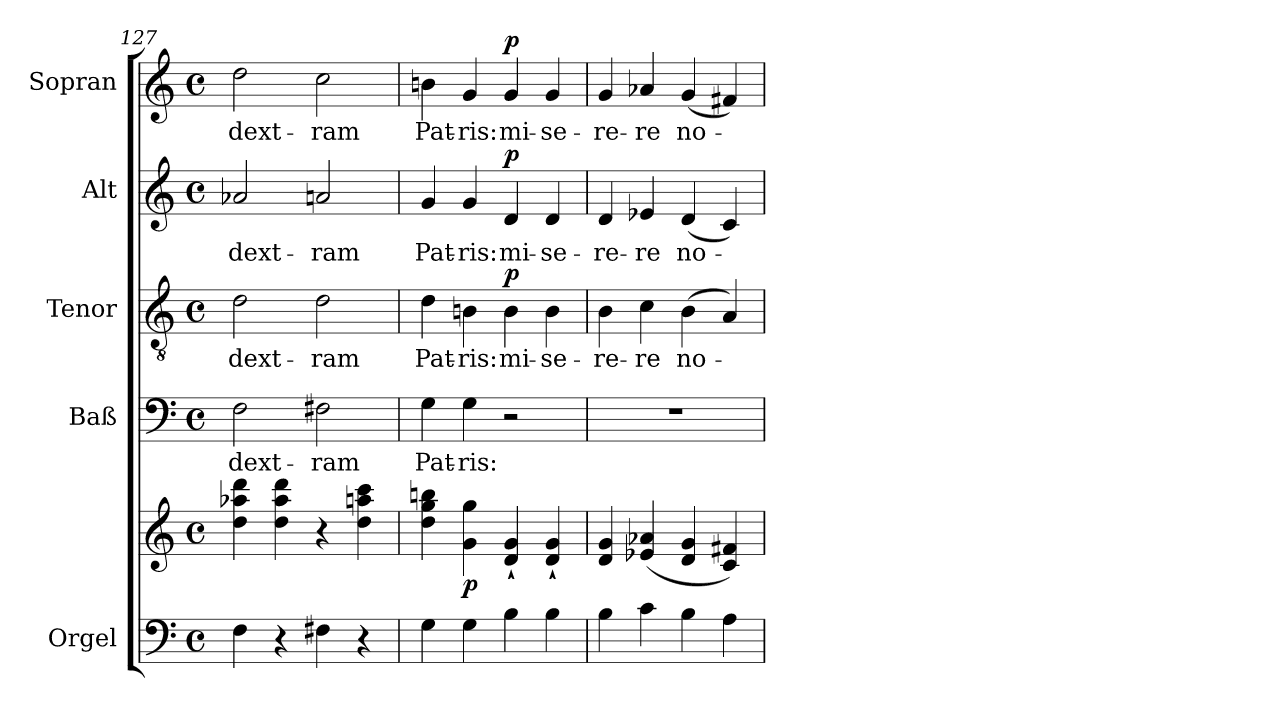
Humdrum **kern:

**kern	**kern	**dynam	**kern	**text	**kern	**text	**dynam	**kern	**text	**dynam	**kern	**text	**dynam
*part5	*part5	*part5	*part4	*part4	*part3	*part3	*part3	*part2	*part2	*part2	*part1	*part1	*part1
*staff6	*staff5	*staff5/6	*staff4	*staff4	*staff3	*staff3	*staff3	*staff2	*staff2	*staff2	*staff1	*staff1	*staff1
*I"Orgel	*	*	*I"Baß	*	*I"Tenor	*	*	*I"Alt	*	*	*I"Sopran	*	*
*clefF4	*clefG2	*	*clefF4	*	*clefGv2	*	*	*clefG2	*	*	*clefG2	*	*
*k[]	*k[]	*	*k[]	*	*k[]	*	*	*k[]	*	*	*k[]	*	*
*C:	*C:	*	*C:	*	*C:	*	*	*C:	*	*	*C:	*	*
*M4/4	*M4/4	*	*M4/4	*	*M4/4	*	*	*M4/4	*	*	*M4/4	*	*
*met(c)	*met(c)	*	*met(c)	*	*met(c)	*	*	*met(c)	*	*	*met(c)	*	*
=127	=127	=127	=127	=127	=127	=127	=127	=127	=127	=127	=127	=127	=127
!	!	!	!	!LO:LY:b	!	!LO:LY:b	!	!	!LO:LY:b	!	!	!LO:LY:b	!
4F\	4dd\ 4aa-X\ 4ddd\	.	2F\	dext-	2d\	dext-	.	2a-X/	dext-	.	2dd\	dext-	.
4r	4dd\ 4aa-\ 4ddd\	.	.	.	.	.	.	.	.	.	.	.	.
!	!	!	!	!LO:LY:b	!	!LO:LY:b	!	!	!LO:LY:b	!	!	!LO:LY:b	!
4F#X\	4r	.	2F#X\	-ram	2d\	-ram	.	2an/	-ram	.	2cc\	-ram	.
4r	4dd\ 4aan\ 4ccc\	.	.	.	.	.	.	.	.	.	.	.	.
!!LO:LB:g=z
=128	=128	=128	=128	=128	=128	=128	=128	=128	=128	=128	=128	=128	=128
!	!	!	!	!LO:LY:b	!	!LO:LY:b	!	!	!LO:LY:b	!	!	!LO:LY:b	!
4G\	4dd\ 4gg\ 4bbn\	.	4G\	Pat-	4d\	Pat-	.	4g/	Pat-	.	4bn\	Pat-	.
!	!	!LO:DY:b	!	!LO:LY:b	!	!LO:LY:b	!	!	!LO:LY:b	!	!	!LO:LY:b	!
4G\	4g\ 4gg\	p	4G\	-ris:	4Bn\	-ris:	.	4g/	-ris:	.	4g/	-ris:	.
!	!	!	!	!	!	!LO:LY:b	!LO:DY:a	!	!LO:LY:b	!LO:DY:a	!	!LO:LY:b	!LO:DY:a
4B\	4d/`> 4g/`>	.	2r	.	4B\	mi-	p	4d/	mi-	p	4g/	mi-	p
!	!	!	!	!	!	!LO:LY:b	!	!	!LO:LY:b	!	!	!LO:LY:b	!
4B\	4d/`> 4g/`>	.	.	.	4B\	-se-	.	4d/	-se-	.	4g/	-se-	.
=129	=129	=129	=129	=129	=129	=129	=129	=129	=129	=129	=129	=129	=129
!	!	!	!	!	!	!LO:LY:b	!	!	!LO:LY:b	!	!	!LO:LY:b	!
4B\	4d/ 4g/	.	1r	.	4B\	-re-	.	4d/	-re-	.	4g/	-re-	.
!	!	!	!	!	!	!LO:LY:b	!	!	!LO:LY:b	!	!	!LO:LY:b	!
4c\	(<4e-X/ 4a-X/	.	.	.	4c\	-re	.	4e-X/	-re	.	4a-X/	-re	.
!	!	!	!	!	!	!LO:LY:b	!	!	!LO:LY:b	!	!	!LO:LY:b	!
4B\	4d/ 4g/	.	.	.	(>4B\	no-	.	(<4d/	no-	.	(<4g/	no-	.
4A\	4c/ 4f#X/)	.	.	.	4A/)	.	.	4c/)	.	.	4f#X/)	.	.
=	=	=	=	=	=	=	=	=	=	=	=	=	=
*-	*-	*-	*-	*-	*-	*-	*-	*-	*-	*-	*-	*-	*-
